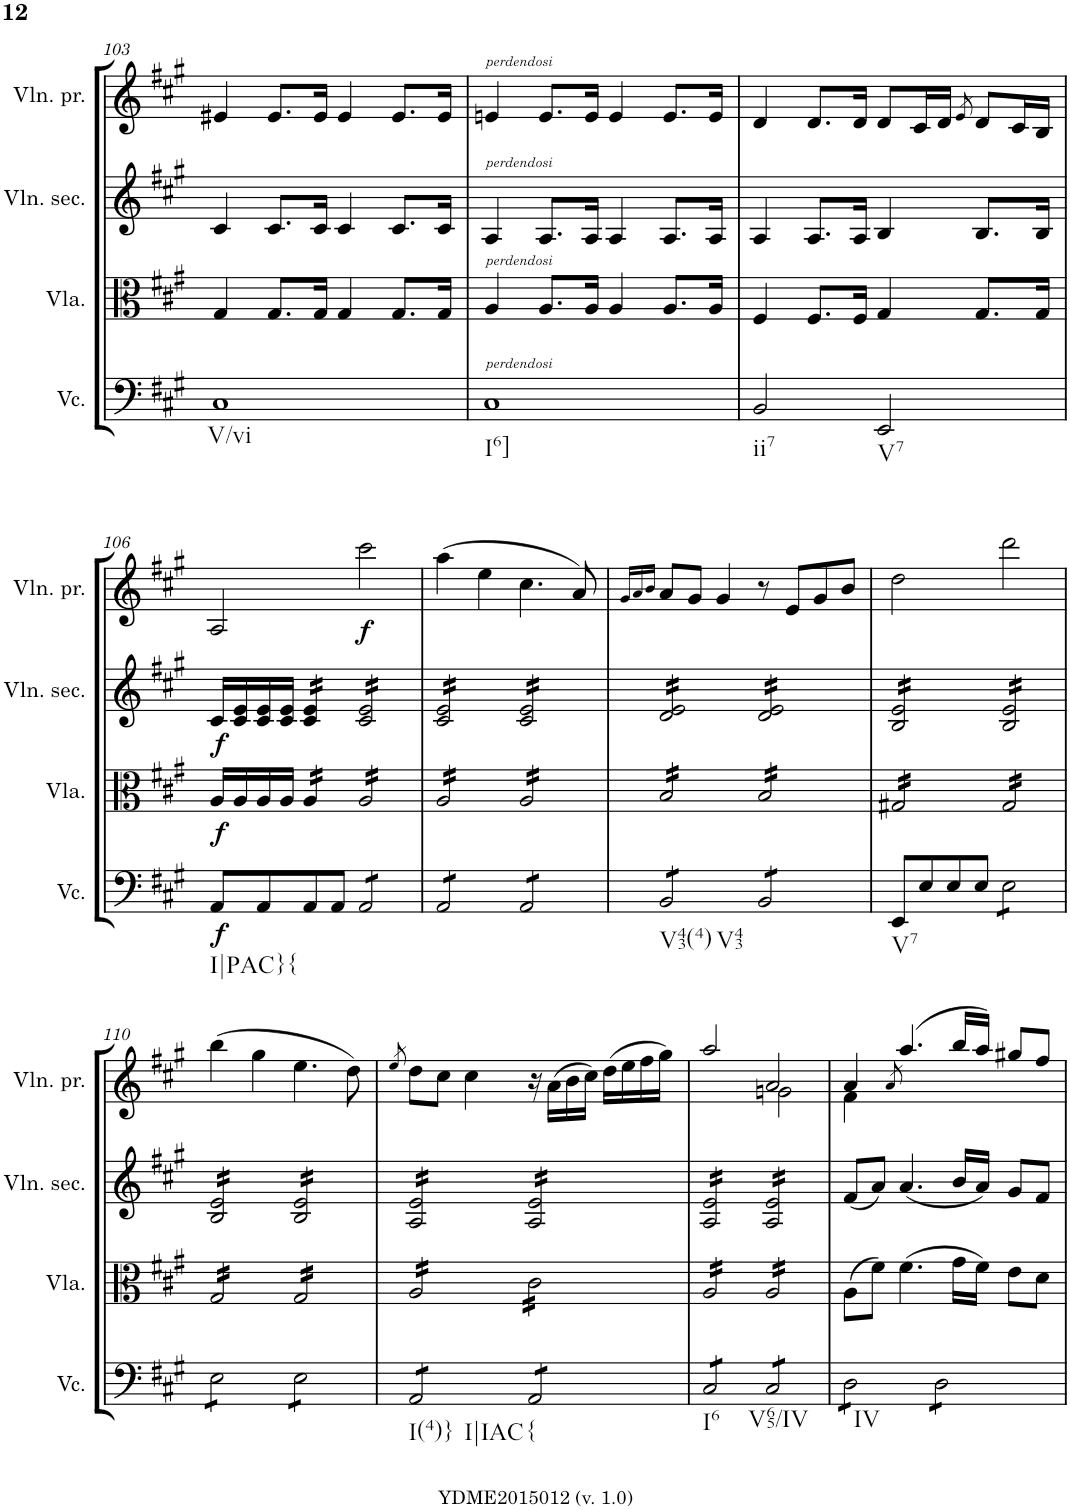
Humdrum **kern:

**kern	**dynam	**kern	**dynam	**kern	**dynam	**kern	**dynam
*part4	*part4	*part3	*part3	*part2	*part2	*part1	*part1
*staff4	*staff4	*staff3	*staff3	*staff2	*staff2	*staff1	*staff1
*I"Violoncelle	*	*I"Viola	*	*I"Violino secondo	*	*I"Violino primo	*
*I'Vc.	*	*I'Vla.	*	*I'Vln. sec.	*	*I'Vln. pr.	*
!!LO:PB:g=z
*clefF4	*	*clefC3	*	*clefG2	*	*clefG2	*
*k[f#c#g#]	*	*k[f#c#g#]	*	*k[f#c#g#]	*	*k[f#c#g#]	*
*A:	*	*A:	*	*A:	*	*A:	*
*M4/4	*	*M4/4	*	*M4/4	*	*M4/4	*
*met(c)	*	*met(c)	*	*met(c)	*	*met(c)	*
=103	=103	=103	=103	=103	=103	=103	=103
!LO:TX:b:t=V/vi	!	!	!	!	!	!	!
1C#	.	4G#/	.	4c#/	.	4e#X/	.
.	.	8.G#/L	.	8.c#/L	.	8.e#/L	.
.	.	16G#/Jk	.	16c#/Jk	.	16e#/Jk	.
.	.	4G#/	.	4c#/	.	4e#/	.
.	.	8.G#/L	.	8.c#/L	.	8.e#/L	.
.	.	16G#/Jk	.	16c#/Jk	.	16e#/Jk	.
=104	=104	=104	=104	=104	=104	=104	=104
!	!	!	!	!	!	!LO:TX:a:i:t=perdendosi	!
!	!	!	!	!LO:TX:a:i:t=perdendosi	!	!	!
!	!	!LO:TX:a:i:t=perdendosi	!	!	!	!	!
!LO:TX:a:i:t=perdendosi	!	!	!	!	!	!	!
!LO:TX:b:t=I6]	!	!	!	!	!	!	!
1C#	.	4A/	.	4A/	.	4en/	.
.	.	8.A/L	.	8.A/L	.	8.e/L	.
.	.	16A/Jk	.	16A/Jk	.	16e/Jk	.
.	.	4A/	.	4A/	.	4e/	.
.	.	8.A/L	.	8.A/L	.	8.e/L	.
.	.	16A/Jk	.	16A/Jk	.	16e/Jk	.
=105	=105	=105	=105	=105	=105	=105	=105
!LO:TX:b:t=ii7	!	!	!	!	!	!	!
2BB/	.	4F#/	.	4A/	.	4d/	.
.	.	8.F#/L	.	8.A/L	.	8.d/L	.
.	.	16F#/Jk	.	16A/Jk	.	16d/Jk	.
!LO:TX:b:t=V7	!	!	!	!	!	!	!
2EE/	.	4G#/	.	4B/	.	8d/L	.
.	.	.	.	.	.	16c#/L	.
.	.	.	.	.	.	16d/JJ	.
.	.	.	.	.	.	8qe/	.
.	.	8.G#/L	.	8.B/L	.	8d/L	.
.	.	.	.	.	.	16c#/L	.
.	.	16G#/Jk	.	16B/Jk	.	16B/JJ	.
!!LO:LB:g=z
=106	=106	=106	=106	=106	=106	=106	=106
!LO:TX:b:t=I|PAC}{	!	!	!	!	!	!	!
!	!LO:DY:b	!	!LO:DY:b	!	!LO:DY:b	!	!
8AA/L	f	16A/LL	f	16c#/LL	f	2A/	.
.	.	16A/	.	16c#/ 16e/	.	.	.
8AA/	.	16A/	.	16c#/ 16e/	.	.	.
.	.	16A/JJ	.	16c#/ 16e/JJ	.	.	.
*	*	*tremolo	*	*	*	*	*
*	*	*	*	*tremolo	*	*	*
8AA/	.	16A/LL	.	16c#/ 16e/LL	.	.	.
.	.	16A/	.	16c#/ 16e/	.	.	.
8AA/J	.	16A/	.	16c#/ 16e/	.	.	.
.	.	16A/JJ	.	16c#/ 16e/JJ	.	.	.
!	!	!	!	!	!	!	!LO:DY:b
*tremolo	*	*	*	*	*	*	*
8AA/L	.	16A/LL	.	16c#/ 16e/LL	.	2ccc#\	f
.	.	16A/	.	16c#/ 16e/	.	.	.
8AA/	.	16A/	.	16c#/ 16e/	.	.	.
.	.	16A/	.	16c#/ 16e/	.	.	.
8AA/	.	16A/	.	16c#/ 16e/	.	.	.
.	.	16A/	.	16c#/ 16e/	.	.	.
8AA/J	.	16A/	.	16c#/ 16e/	.	.	.
.	.	16A/JJ	.	16c#/ 16e/JJ	.	.	.
=107	=107	=107	=107	=107	=107	=107	=107
8AA/L	.	16A/LL	.	16c#/ 16e/LL	.	(>4aa\	.
.	.	16A/	.	16c#/ 16e/	.	.	.
8AA/	.	16A/	.	16c#/ 16e/	.	.	.
.	.	16A/	.	16c#/ 16e/	.	.	.
8AA/	.	16A/	.	16c#/ 16e/	.	4ee\	.
.	.	16A/	.	16c#/ 16e/	.	.	.
8AA/J	.	16A/	.	16c#/ 16e/	.	.	.
.	.	16A/JJ	.	16c#/ 16e/JJ	.	.	.
8AA/L	.	16A/LL	.	16c#/ 16e/LL	.	4.cc#\	.
.	.	16A/	.	16c#/ 16e/	.	.	.
8AA/	.	16A/	.	16c#/ 16e/	.	.	.
.	.	16A/	.	16c#/ 16e/	.	.	.
8AA/	.	16A/	.	16c#/ 16e/	.	.	.
.	.	16A/	.	16c#/ 16e/	.	.	.
8AA/J	.	16A/	.	16c#/ 16e/	.	8a/)	.
.	.	16A/JJ	.	16c#/ 16e/JJ	.	.	.
=108	=108	=108	=108	=108	=108	=108	=108
.	.	.	.	.	.	16qg#/LL	.
.	.	.	.	.	.	16qa/	.
.	.	.	.	.	.	16qb/JJ	.
!LO:TX:b:t=V43(4)	!	!	!	!	!	!	!
!LO:TX:b:t=V43	!	!	!	!	!	!	!
8BB/L	.	16B/LL	.	16d/ 16e/LL	.	8a/L	.
.	.	16B/	.	16d/ 16e/	.	.	.
8BB/	.	16B/	.	16d/ 16e/	.	8g#/J	.
.	.	16B/	.	16d/ 16e/	.	.	.
8BB/	.	16B/	.	16d/ 16e/	.	4g#/	.
.	.	16B/	.	16d/ 16e/	.	.	.
8BB/J	.	16B/	.	16d/ 16e/	.	.	.
.	.	16B/JJ	.	16d/ 16e/JJ	.	.	.
8BB/L	.	16B/LL	.	16d/ 16e/LL	.	8r	.
.	.	16B/	.	16d/ 16e/	.	.	.
8BB/	.	16B/	.	16d/ 16e/	.	8e/L	.
.	.	16B/	.	16d/ 16e/	.	.	.
8BB/	.	16B/	.	16d/ 16e/	.	8g#/	.
.	.	16B/	.	16d/ 16e/	.	.	.
8BB/J	.	16B/	.	16d/ 16e/	.	8b/J	.
*Xtremolo	*	*	*	*	*	*	*
.	.	16B/JJ	.	16d/ 16e/JJ	.	.	.
=109	=109	=109	=109	=109	=109	=109	=109
!LO:TX:b:t=V7	!	!	!	!	!	!	!
8EE/L	.	16G#X/LL	.	16B/ 16e/LL	.	2dd\	.
.	.	16G#X/	.	16B/ 16e/	.	.	.
8E/	.	16G#X/	.	16B/ 16e/	.	.	.
.	.	16G#X/	.	16B/ 16e/	.	.	.
8E/	.	16G#X/	.	16B/ 16e/	.	.	.
.	.	16G#X/	.	16B/ 16e/	.	.	.
8E/J	.	16G#X/	.	16B/ 16e/	.	.	.
.	.	16G#X/JJ	.	16B/ 16e/JJ	.	.	.
*tremolo	*	*	*	*	*	*	*
8E\L	.	16G#/LL	.	16B/ 16e/LL	.	2ddd\	.
.	.	16G#/	.	16B/ 16e/	.	.	.
8E\	.	16G#/	.	16B/ 16e/	.	.	.
.	.	16G#/	.	16B/ 16e/	.	.	.
8E\	.	16G#/	.	16B/ 16e/	.	.	.
.	.	16G#/	.	16B/ 16e/	.	.	.
8E\J	.	16G#/	.	16B/ 16e/	.	.	.
.	.	16G#/JJ	.	16B/ 16e/JJ	.	.	.
!!LO:LB:g=z
=110	=110	=110	=110	=110	=110	=110	=110
8E\L	.	16G#/LL	.	16B/ 16e/LL	.	(>4bb\	.
.	.	16G#/	.	16B/ 16e/	.	.	.
8E\	.	16G#/	.	16B/ 16e/	.	.	.
.	.	16G#/	.	16B/ 16e/	.	.	.
8E\	.	16G#/	.	16B/ 16e/	.	4gg#\	.
.	.	16G#/	.	16B/ 16e/	.	.	.
8E\J	.	16G#/	.	16B/ 16e/	.	.	.
.	.	16G#/JJ	.	16B/ 16e/JJ	.	.	.
8E\L	.	16G#/LL	.	16B/ 16e/LL	.	4.ee\	.
.	.	16G#/	.	16B/ 16e/	.	.	.
8E\	.	16G#/	.	16B/ 16e/	.	.	.
.	.	16G#/	.	16B/ 16e/	.	.	.
8E\	.	16G#/	.	16B/ 16e/	.	.	.
.	.	16G#/	.	16B/ 16e/	.	.	.
8E\J	.	16G#/	.	16B/ 16e/	.	8dd\)	.
.	.	16G#/JJ	.	16B/ 16e/JJ	.	.	.
=111	=111	=111	=111	=111	=111	=111	=111
.	.	.	.	.	.	8qee/	.
!LO:TX:b:t=I(4)}	!	!	!	!	!	!	!
!LO:TX:b:t=I|IAC	!	!	!	!	!	!	!
8AA/L	.	16A/LL	.	16A/ 16e/LL	.	8dd\L	.
.	.	16A/	.	16A/ 16e/	.	.	.
8AA/	.	16A/	.	16A/ 16e/	.	8cc#\J	.
.	.	16A/	.	16A/ 16e/	.	.	.
8AA/	.	16A/	.	16A/ 16e/	.	4cc#\	.
.	.	16A/	.	16A/ 16e/	.	.	.
8AA/J	.	16A/	.	16A/ 16e/	.	.	.
.	.	16A/JJ	.	16A/ 16e/JJ	.	.	.
!LO:TX:b:t={	!	!	!	!	!	!	!
8AA/L	.	16c#\LL	.	16A/ 16e/LL	.	16r	.
.	.	16c#\	.	16A/ 16e/	.	(>16a\LL	.
8AA/	.	16c#\	.	16A/ 16e/	.	16b\	.
.	.	16c#\	.	16A/ 16e/	.	16cc#\JJ)	.
8AA/	.	16c#\	.	16A/ 16e/	.	(>16dd\LL	.
.	.	16c#\	.	16A/ 16e/	.	16ee\	.
8AA/J	.	16c#\	.	16A/ 16e/	.	16ff#\	.
.	.	16c#\JJ	.	16A/ 16e/JJ	.	16gg#\JJ)	.
=112	=112	=112	=112	=112	=112	=112	=112
*	*	*	*	*	*	*^	*
!LO:TX:b:t=I6	!	!	!	!	!	!	!	!
8C#/L	.	16A/LL	.	16A/ 16e/LL	.	2aa/	2ryy	.
.	.	16A/	.	16A/ 16e/	.	.	.	.
8C#/	.	16A/	.	16A/ 16e/	.	.	.	.
.	.	16A/	.	16A/ 16e/	.	.	.	.
8C#/	.	16A/	.	16A/ 16e/	.	.	.	.
.	.	16A/	.	16A/ 16e/	.	.	.	.
8C#/J	.	16A/	.	16A/ 16e/	.	.	.	.
.	.	16A/JJ	.	16A/ 16e/JJ	.	.	.	.
!LO:TX:b:t=V65/IV	!	!	!	!	!	!	!	!
8C#/L	.	16A/LL	.	16A/ 16e/LL	.	2a/	2gn\	.
.	.	16A/	.	16A/ 16e/	.	.	.	.
8C#/	.	16A/	.	16A/ 16e/	.	.	.	.
.	.	16A/	.	16A/ 16e/	.	.	.	.
8C#/	.	16A/	.	16A/ 16e/	.	.	.	.
.	.	16A/	.	16A/ 16e/	.	.	.	.
8C#/J	.	16A/	.	16A/ 16e/	.	.	.	.
.	.	16A/JJ	.	16A/ 16e/JJ	.	.	.	.
*	*	*	*	*Xtremolo	*	*	*	*
*	*	*Xtremolo	*	*	*	*	*	*
=113	=113	=113	=113	=113	=113	=113	=113	=113
!LO:TX:b:t=IV	!	!	!	!	!	!	!	!
8D\L	.	(>8A\L	.	(<8f#/L	.	4a/	4f#\	.
8D\	.	8f#\J)	.	8a/J)	.	.	.	.
.	.	.	.	.	.	8qa/	.	.
8D\	.	(>4.f#\	.	(<4.a/	.	(>4.aa/	2.ryy	.
8D\J	.	.	.	.	.	.	.	.
8D\L	.	.	.	.	.	.	.	.
8D\	.	16g#\LL	.	16b/LL	.	16bb/LL	.	.
.	.	16f#\JJ)	.	16a/JJ)	.	16aa/JJ)	.	.
8D\	.	8e\L	.	8g#/L	.	8gg#X/L	.	.
8D\J	.	8d\J	.	8f#/J	.	8ff#/J	.	.
*Xtremolo	*	*	*	*	*	*	*	*
*	*	*	*	*	*	*v	*v	*
=	=	=	=	=	=	=	=
*-	*-	*-	*-	*-	*-	*-	*-
